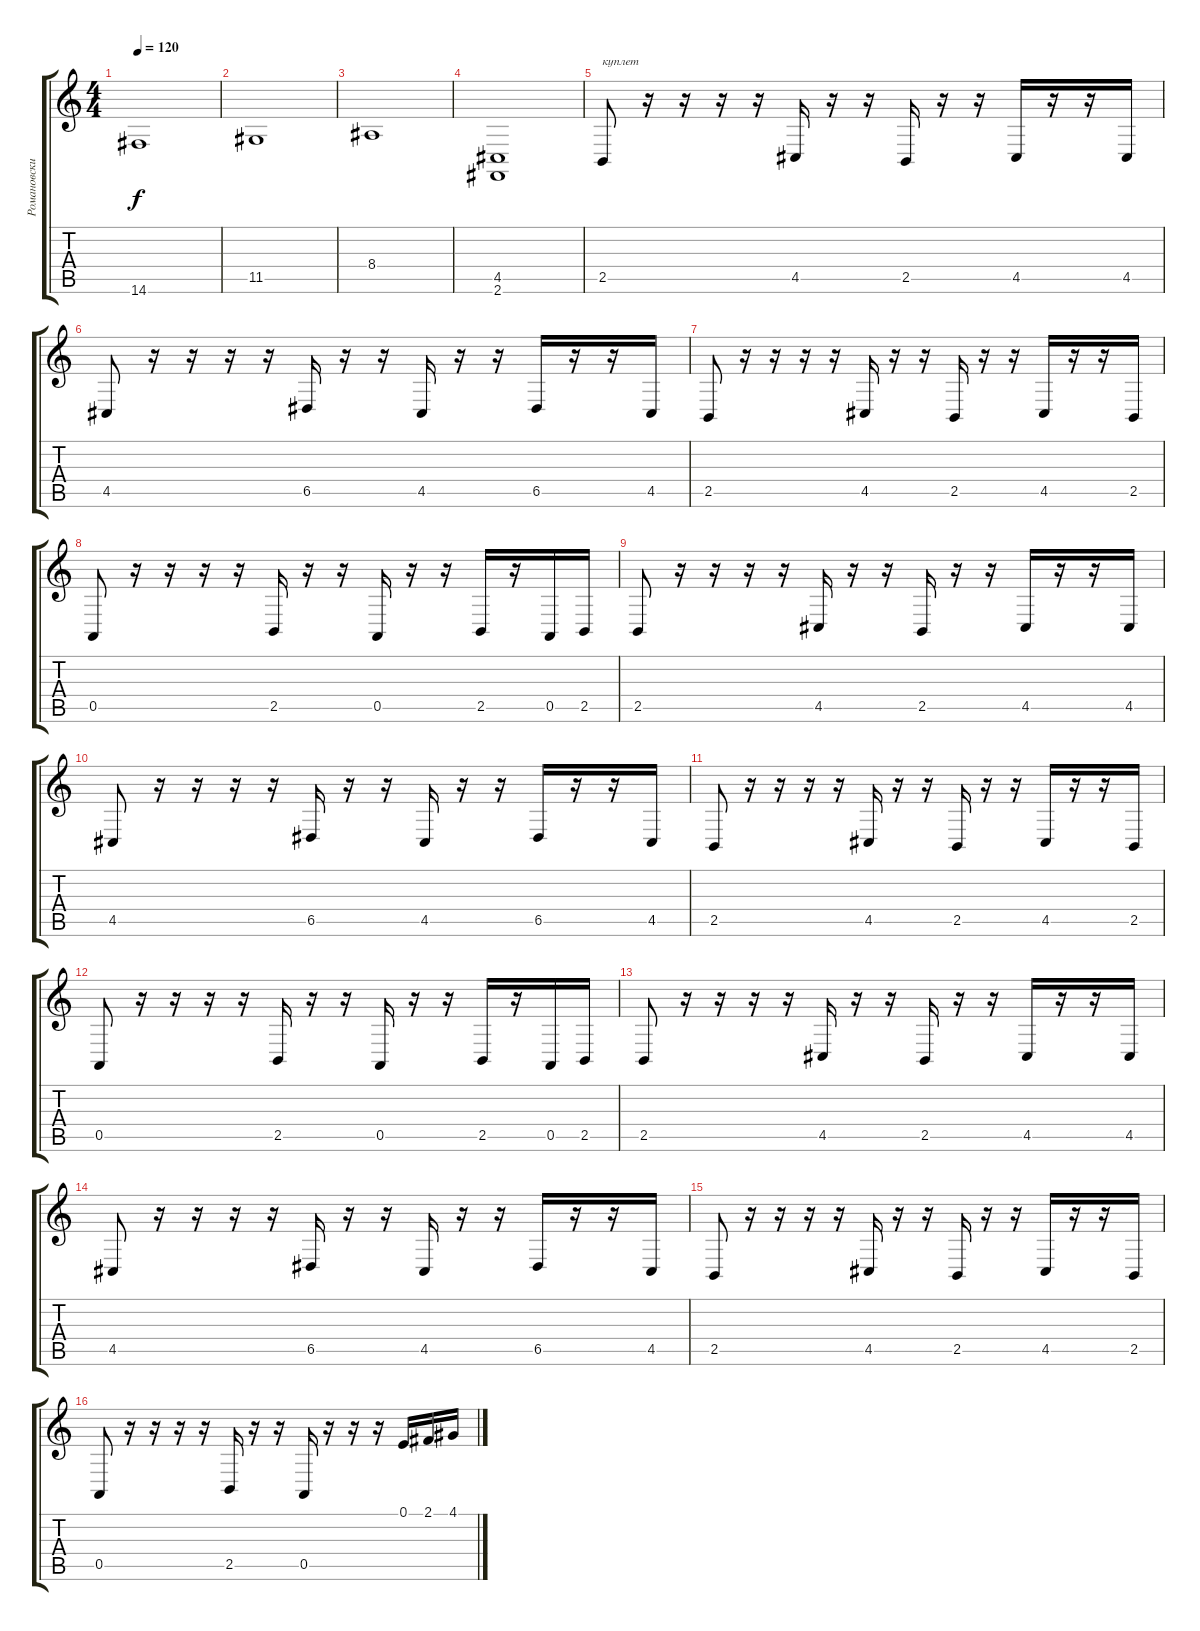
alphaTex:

\track ("Романовский (клавиши)" "Романовски") {instrument lead2sawtooth}
\staff {score tabs}
\tuning (E4 B3 G3 D3 A2 E2) {hide}
\ts (4 4)
\tempo 120
\clef g2
\ks c
14.6.1{dy f} |
11.5.1 |
8.4.1 |
(4.5 2.6).1 |
2.5.8{txt "куплет"} r.16 r.16 r.16 r.16 4.5.16 r.16 r.16 2.5.16 r.16 r.16 4.5.16 r.16 r.16 4.5.16 |
4.5.8 r.16 r.16 r.16 r.16 6.5.16 r.16 r.16 4.5.16 r.16 r.16 6.5.16 r.16 r.16 4.5.16 |
2.5.8 r.16 r.16 r.16 r.16 4.5.16 r.16 r.16 2.5.16 r.16 r.16 4.5.16 r.16 r.16 2.5.16 |
0.5.8 r.16 r.16 r.16 r.16 2.5.16 r.16 r.16 0.5.16 r.16 r.16 2.5.16 r.16 0.5.16 2.5.16 |
2.5.8 r.16 r.16 r.16 r.16 4.5.16 r.16 r.16 2.5.16 r.16 r.16 4.5.16 r.16 r.16 4.5.16 |
4.5.8 r.16 r.16 r.16 r.16 6.5.16 r.16 r.16 4.5.16 r.16 r.16 6.5.16 r.16 r.16 4.5.16 |
2.5.8 r.16 r.16 r.16 r.16 4.5.16 r.16 r.16 2.5.16 r.16 r.16 4.5.16 r.16 r.16 2.5.16 |
0.5.8 r.16 r.16 r.16 r.16 2.5.16 r.16 r.16 0.5.16 r.16 r.16 2.5.16 r.16 0.5.16 2.5.16 |
2.5.8 r.16 r.16 r.16 r.16 4.5.16 r.16 r.16 2.5.16 r.16 r.16 4.5.16 r.16 r.16 4.5.16 |
4.5.8 r.16 r.16 r.16 r.16 6.5.16 r.16 r.16 4.5.16 r.16 r.16 6.5.16 r.16 r.16 4.5.16 |
2.5.8 r.16 r.16 r.16 r.16 4.5.16 r.16 r.16 2.5.16 r.16 r.16 4.5.16 r.16 r.16 2.5.16 |
0.5.8 r.16 r.16 r.16 r.16 2.5.16 r.16 r.16 0.5.16 r.16 r.16 r.16 0.1.16 2.1.16 4.1.16
